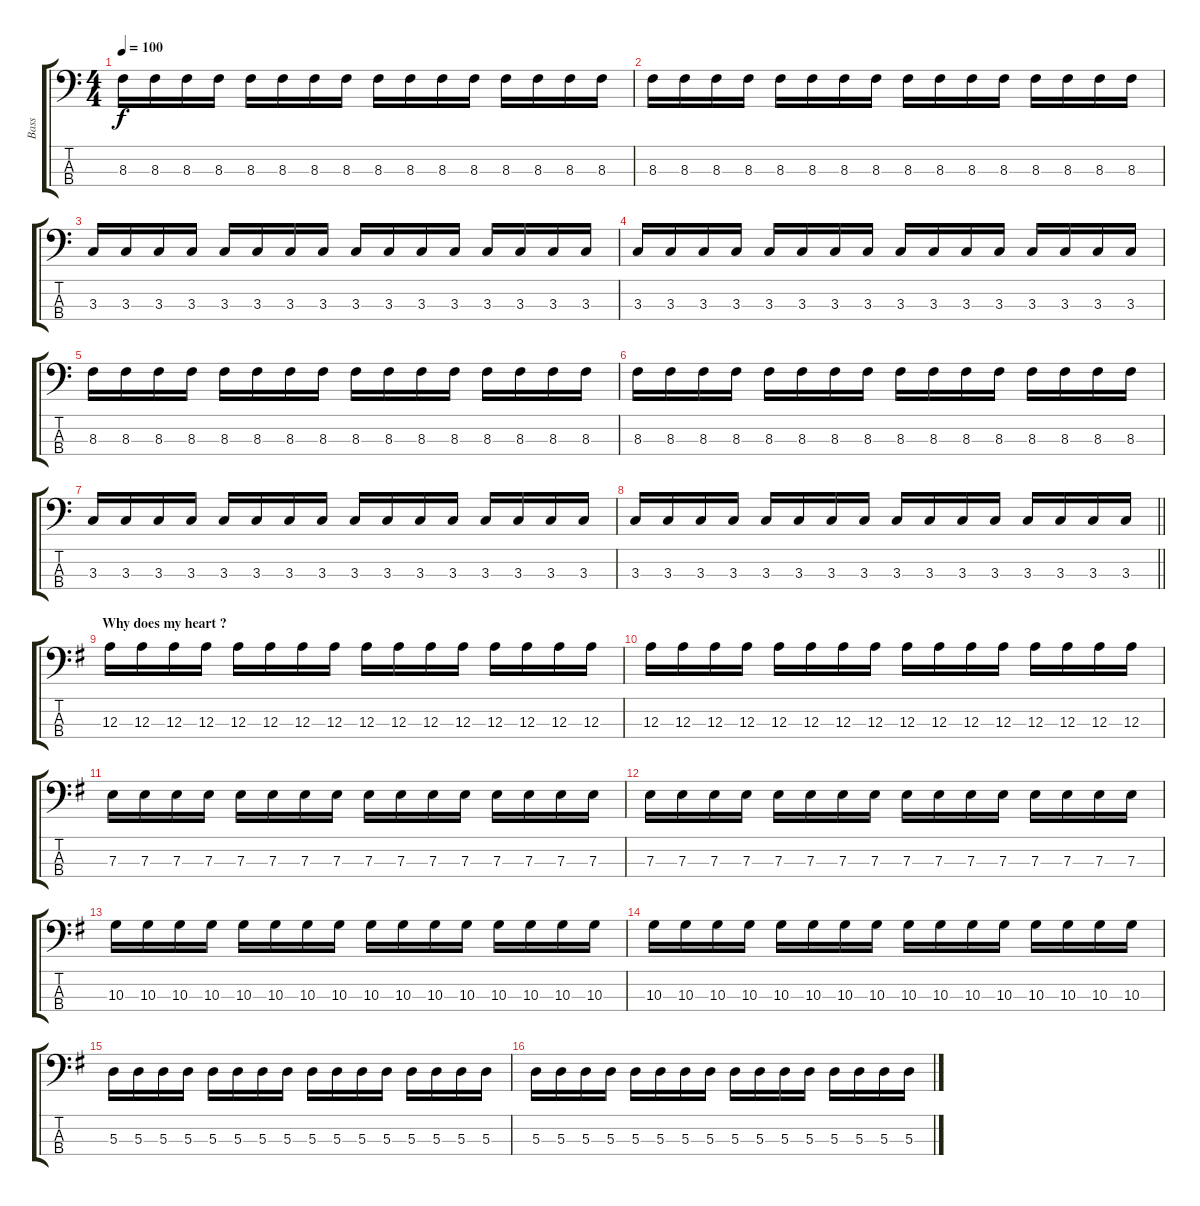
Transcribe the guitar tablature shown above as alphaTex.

\track ("Bass" "Bass") {instrument electricbassfinger}
\staff {score tabs}
\tuning (G2 D2 A1 E1) {hide}
\ts (4 4)
\tempo 100
\clef f4
\ks c
8.3.16{dy f} 8.3.16 8.3.16 8.3.16 8.3.16 8.3.16 8.3.16 8.3.16 8.3.16 8.3.16 8.3.16 8.3.16 8.3.16 8.3.16 8.3.16 8.3.16 |
8.3.16 8.3.16 8.3.16 8.3.16 8.3.16 8.3.16 8.3.16 8.3.16 8.3.16 8.3.16 8.3.16 8.3.16 8.3.16 8.3.16 8.3.16 8.3.16 |
3.3.16 3.3.16 3.3.16 3.3.16 3.3.16 3.3.16 3.3.16 3.3.16 3.3.16 3.3.16 3.3.16 3.3.16 3.3.16 3.3.16 3.3.16 3.3.16 |
3.3.16 3.3.16 3.3.16 3.3.16 3.3.16 3.3.16 3.3.16 3.3.16 3.3.16 3.3.16 3.3.16 3.3.16 3.3.16 3.3.16 3.3.16 3.3.16 |
8.3.16 8.3.16 8.3.16 8.3.16 8.3.16 8.3.16 8.3.16 8.3.16 8.3.16 8.3.16 8.3.16 8.3.16 8.3.16 8.3.16 8.3.16 8.3.16 |
8.3.16 8.3.16 8.3.16 8.3.16 8.3.16 8.3.16 8.3.16 8.3.16 8.3.16 8.3.16 8.3.16 8.3.16 8.3.16 8.3.16 8.3.16 8.3.16 |
3.3.16 3.3.16 3.3.16 3.3.16 3.3.16 3.3.16 3.3.16 3.3.16 3.3.16 3.3.16 3.3.16 3.3.16 3.3.16 3.3.16 3.3.16 3.3.16 |
\barLineRight lightlight
3.3.16 3.3.16 3.3.16 3.3.16 3.3.16 3.3.16 3.3.16 3.3.16 3.3.16 3.3.16 3.3.16 3.3.16 3.3.16 3.3.16 3.3.16 3.3.16 |
\section ("" "Why does my heart ?")
\ks g
12.3.16 12.3.16 12.3.16 12.3.16 12.3.16 12.3.16 12.3.16 12.3.16 12.3.16 12.3.16 12.3.16 12.3.16 12.3.16 12.3.16 12.3.16 12.3.16 |
12.3.16 12.3.16 12.3.16 12.3.16 12.3.16 12.3.16 12.3.16 12.3.16 12.3.16 12.3.16 12.3.16 12.3.16 12.3.16 12.3.16 12.3.16 12.3.16 |
7.3.16 7.3.16 7.3.16 7.3.16 7.3.16 7.3.16 7.3.16 7.3.16 7.3.16 7.3.16 7.3.16 7.3.16 7.3.16 7.3.16 7.3.16 7.3.16 |
7.3.16 7.3.16 7.3.16 7.3.16 7.3.16 7.3.16 7.3.16 7.3.16 7.3.16 7.3.16 7.3.16 7.3.16 7.3.16 7.3.16 7.3.16 7.3.16 |
10.3.16 10.3.16 10.3.16 10.3.16 10.3.16 10.3.16 10.3.16 10.3.16 10.3.16 10.3.16 10.3.16 10.3.16 10.3.16 10.3.16 10.3.16 10.3.16 |
10.3.16 10.3.16 10.3.16 10.3.16 10.3.16 10.3.16 10.3.16 10.3.16 10.3.16 10.3.16 10.3.16 10.3.16 10.3.16 10.3.16 10.3.16 10.3.16 |
5.3.16 5.3.16 5.3.16 5.3.16 5.3.16 5.3.16 5.3.16 5.3.16 5.3.16 5.3.16 5.3.16 5.3.16 5.3.16 5.3.16 5.3.16 5.3.16 |
5.3.16 5.3.16 5.3.16 5.3.16 5.3.16 5.3.16 5.3.16 5.3.16 5.3.16 5.3.16 5.3.16 5.3.16 5.3.16 5.3.16 5.3.16 5.3.16
